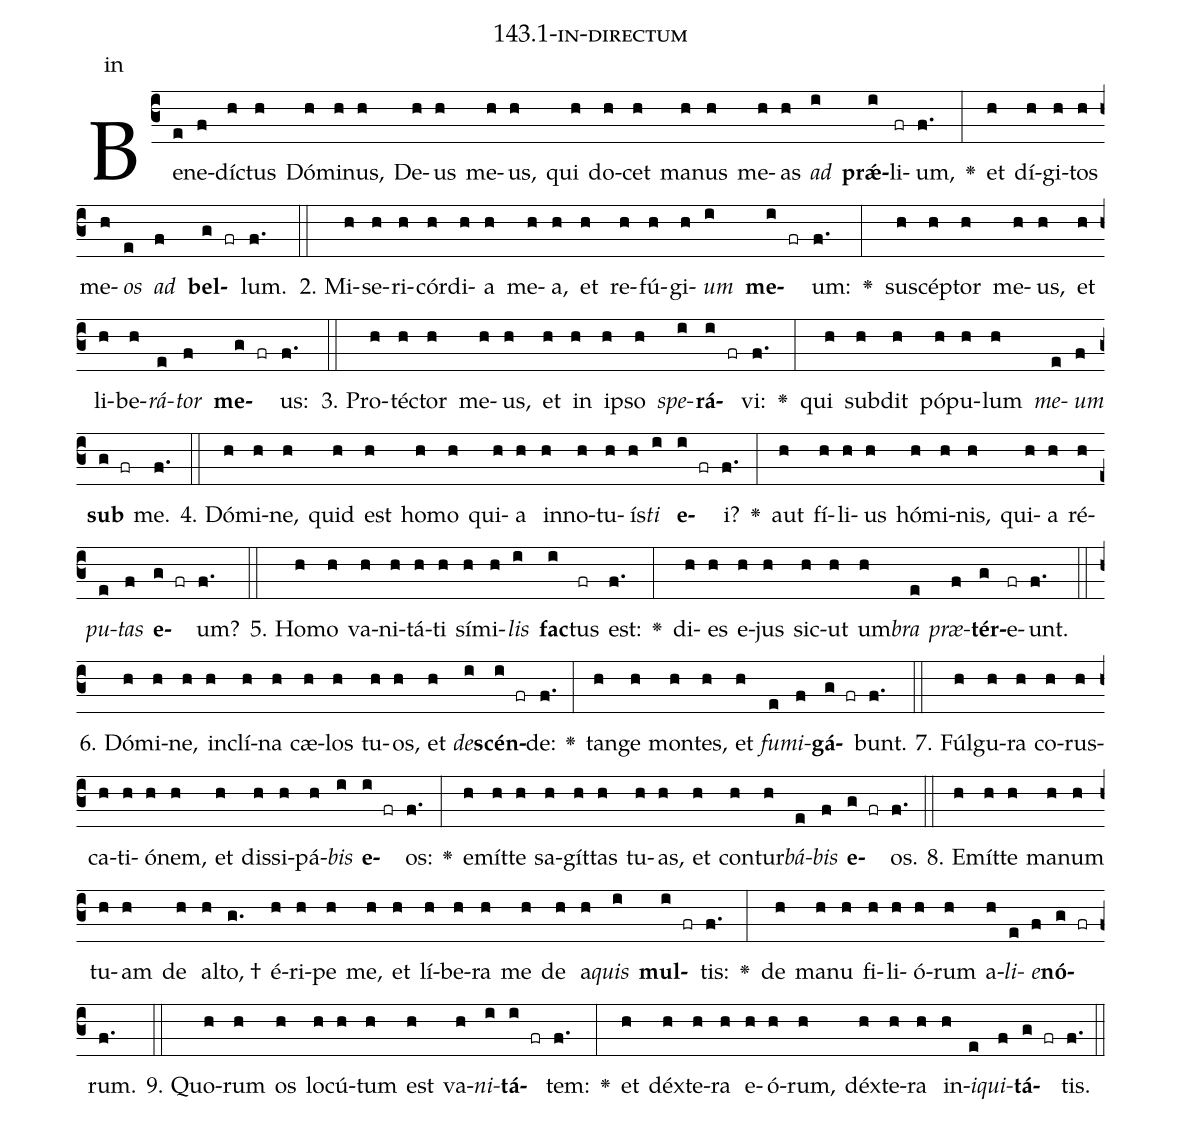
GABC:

name: 143.1-in-directum;
annotation: in;
%%
(c3)Be(e)ne(f)díc(h)tus(h) Dó(h)mi(h)nus,(h) De(h)us(h) me(h)us,(h) qui(h) do(h)cet(h) ma(h)nus(h) me(h)as(h) <i>ad</i>(i) <b>prǽ</b>(i)li(fr)um,(f.) <v>\greheightstar</v>(:) et(h) dí(h)gi(h)tos(h) me(h)<i>os</i>(e) <i>ad</i>(f) <b>bel</b>(g fr)lum.(f.) (::)
2. Mi(h)se(h)ri(h)cór(h)di(h)a(h) me(h)a,(h) et(h) re(h)fú(h)gi(h)<i>um</i>(i) <b>me</b>(i fr)um:(f.) <v>\greheightstar</v>(:) su(h)scép(h)tor(h) me(h)us,(h) et(h) li(h)be(h)<i>rá</i>(e)<i>tor</i>(f) <b>me</b>(g fr)us:(f.) (::)
3. Pro(h)téc(h)tor(h) me(h)us,(h) et(h) in(h) ip(h)so(h) <i>spe</i>(i)<b>rá</b>(i fr)vi:(f.) <v>\greheightstar</v>(:) qui(h) sub(h)dit(h) pó(h)pu(h)lum(h) <i>me</i>(e)<i>um</i>(f) <b>sub</b>(g fr) me.(f.) (::)
4. Dó(h)mi(h)ne,(h) quid(h) est(h) ho(h)mo(h) qui(h)a(h) in(h)no(h)tu(h)ís(h)<i>ti</i>(i) <b>e</b>(i fr)i?(f.) <v>\greheightstar</v>(:) aut(h) fí(h)li(h)us(h) hó(h)mi(h)nis,(h) qui(h)a(h) ré(h)<i>pu</i>(e)<i>tas</i>(f) <b>e</b>(g fr)um?(f.) (::)
5. Ho(h)mo(h) va(h)ni(h)tá(h)ti(h) sí(h)mi(h)<i>lis</i>(i) <b>fac</b>(i)tus(fr) est:(f.) <v>\greheightstar</v>(:) di(h)es(h) e(h)jus(h) sic(h)ut(h) um(h)<i>bra</i>(e) <i>præ</i>(f)<b>tér</b>(g)e(fr)unt.(f.) (::)
6. Dó(h)mi(h)ne,(h) in(h)clí(h)na(h) cæ(h)los(h) tu(h)os,(h) et(h) <i>de</i>(i)<b>scén</b>(i fr)de:(f.) <v>\greheightstar</v>(:) tan(h)ge(h) mon(h)tes,(h) et(h) <i>fu</i>(e)<i>mi</i>(f)<b>gá</b>(g fr)bunt.(f.) (::)
7. Fúl(h)gu(h)ra(h) co(h)rus(h)ca(h)ti(h)ó(h)nem,(h) et(h) dis(h)si(h)pá(h)<i>bis</i>(i) <b>e</b>(i fr)os:(f.) <v>\greheightstar</v>(:) e(h)mít(h)te(h) sa(h)gít(h)tas(h) tu(h)as,(h) et(h) con(h)tur(h)<i>bá</i>(e)<i>bis</i>(f) <b>e</b>(g fr)os.(f.) (::)
8. E(h)mít(h)te(h) ma(h)num(h) tu(h)am(h) de(h) al(h)to, †(g.) é(h)ri(h)pe(h) me,(h) et(h) lí(h)be(h)ra(h) me(h) de(h) a(h)<i>quis</i>(i) <b>mul</b>(i fr)tis:(f.) <v>\greheightstar</v>(:) de(h) ma(h)nu(h) fi(h)li(h)ó(h)rum(h) a(h)<i>li</i>(e)<i>e</i>(f)<b>nó</b>(g fr)rum.(f.) (::)
9. Quo(h)rum(h) os(h) lo(h)cú(h)tum(h) est(h) va(h)<i>ni</i>(i)<b>tá</b>(i fr)tem:(f.) <v>\greheightstar</v>(:) et(h) déx(h)te(h)ra(h) e(h)ó(h)rum,(h) déx(h)te(h)ra(h) in(h)<i>i</i>(e)<i>qui</i>(f)<b>tá</b>(g fr)tis.(f.) (::)
